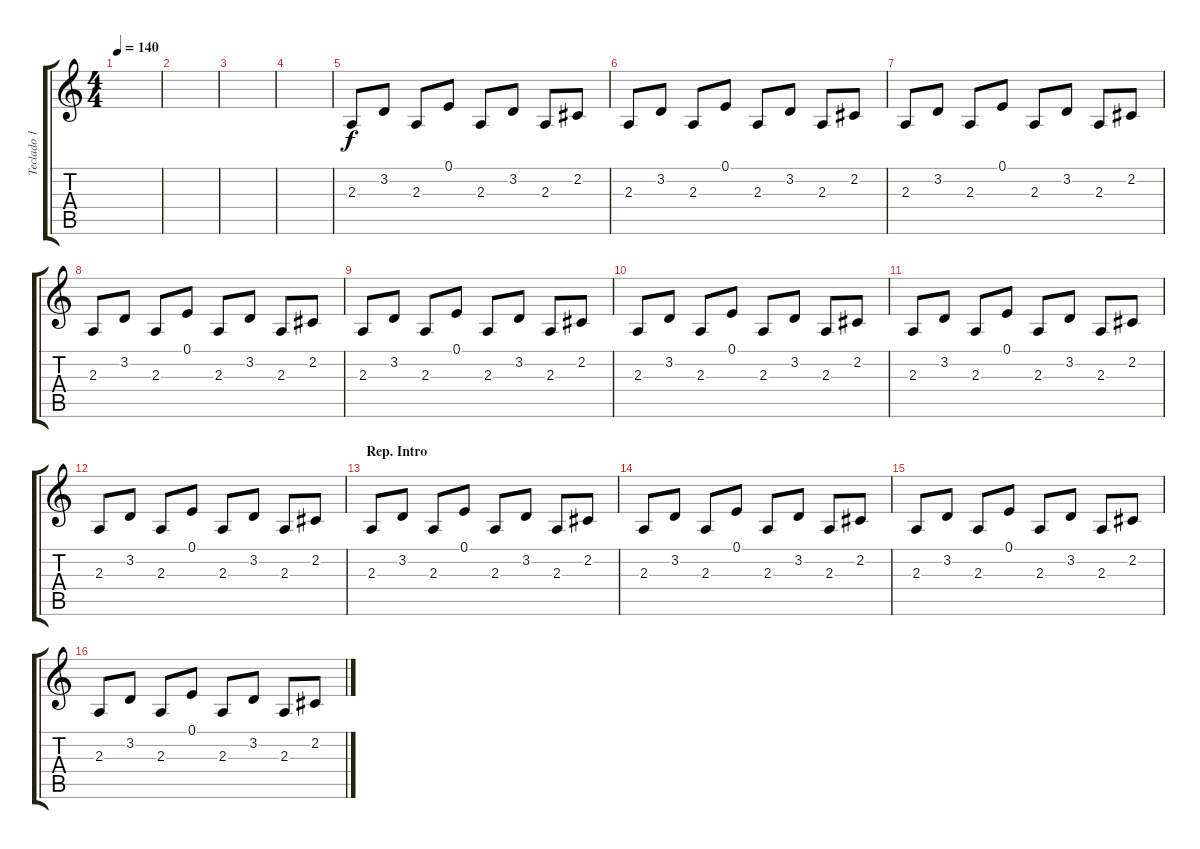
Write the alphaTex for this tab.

\track ("Teclado 1" "Teclado 1") {instrument stringensemble1}
\staff {score tabs}
\tuning (E4 B3 G3 D3 A2 E2) {hide}
\ts (4 4)
\tempo 140
\clef g2
\ks c
|
|
|
|
2.3.8 3.2.8 2.3.8 0.1.8 2.3.8 3.2.8 2.3.8 2.2.8 |
2.3.8 3.2.8 2.3.8 0.1.8 2.3.8 3.2.8 2.3.8 2.2.8 |
2.3.8 3.2.8 2.3.8 0.1.8 2.3.8 3.2.8 2.3.8 2.2.8 |
2.3.8 3.2.8 2.3.8 0.1.8 2.3.8 3.2.8 2.3.8 2.2.8 |
2.3.8 3.2.8 2.3.8 0.1.8 2.3.8 3.2.8 2.3.8 2.2.8 |
2.3.8 3.2.8 2.3.8 0.1.8 2.3.8 3.2.8 2.3.8 2.2.8 |
2.3.8 3.2.8 2.3.8 0.1.8 2.3.8 3.2.8 2.3.8 2.2.8 |
2.3.8 3.2.8 2.3.8 0.1.8 2.3.8 3.2.8 2.3.8 2.2.8 |
\section ("" "Rep. Intro")
2.3.8 3.2.8 2.3.8 0.1.8 2.3.8 3.2.8 2.3.8 2.2.8 |
2.3.8 3.2.8 2.3.8 0.1.8 2.3.8 3.2.8 2.3.8 2.2.8 |
2.3.8 3.2.8 2.3.8 0.1.8 2.3.8 3.2.8 2.3.8 2.2.8 |
2.3.8 3.2.8 2.3.8 0.1.8 2.3.8 3.2.8 2.3.8 2.2.8
